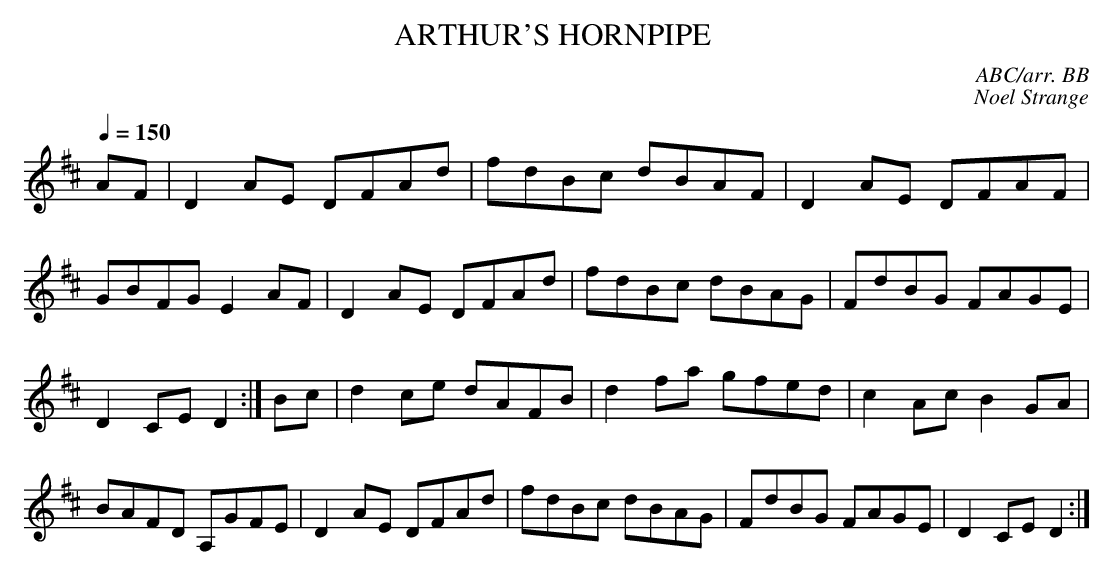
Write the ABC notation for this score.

X:1
T:ARTHUR'S HORNPIPE \
C:ABC/arr. BB\
C:Noel Strange\
Q:1/4=150\
M:4/4\
L:1/8\
K:D\
AF|D2AE DFAd|fdBc dBAF|D2AE DFAF|GBFG E2AF|\
D2 AE DFAd|fdBc dBAG|FdBG FAGE|D2 CE D2 :|\
Bc|d2 ce dAFB|d2 fa gfed|c2 Ac B2 GA|BAFD A,GFE|\
D2 AE DFAd|fdBc dBAG|FdBG FAGE|D2 CE D2 :|\
\
\
